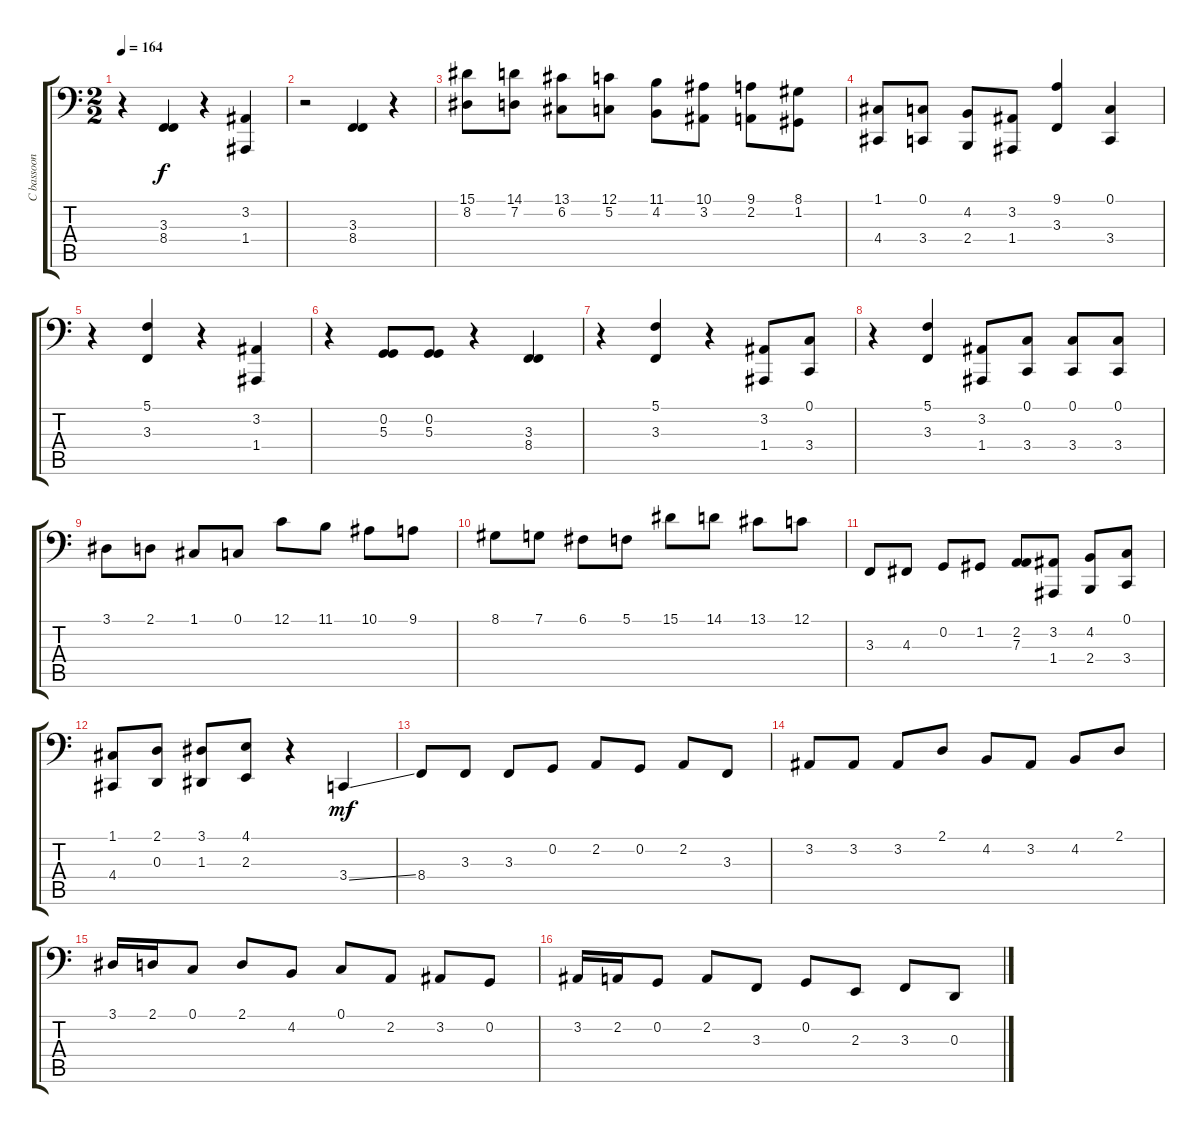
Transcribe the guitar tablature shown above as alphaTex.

\track ("C bassoon" "C bassoon") {instrument bassoon}
\staff {score tabs}
\tuning (C3 G2 D2 A1 E1 B0) {hide}
\ts (2 2)
\tempo 164
\clef f4
\ks c
r.4{dy f} (3.3 8.4).4 r.4 (3.2 1.4).4 |
r.2 (3.3 8.4).4 r.4 |
(15.1 8.2).8 (14.1 7.2).8 (13.1 6.2).8 (12.1 5.2).8 (11.1 4.2).8 (10.1 3.2).8 (9.1 2.2).8 (8.1 1.2).8 |
(1.1 4.4).8 (0.1 3.4).8 (4.2 2.4).8 (3.2 1.4).8 (9.1 3.3).4 (0.1 3.4).4 |
r.4 (5.1 3.3).4 r.4 (3.2 1.4).4 |
r.4 (0.2 5.3).8 (0.2 5.3).8 r.4 (3.3 8.4).4 |
r.4 (5.1 3.3).4 r.4 (3.2 1.4).8 (0.1 3.4).8 |
r.4 (5.1 3.3).4 (3.2 1.4).8 (0.1 3.4).8 (0.1 3.4).8 (0.1 3.4).8 |
3.1.8 2.1.8 1.1.8 0.1.8 12.1.8 11.1.8 10.1.8 9.1.8 |
8.1.8 7.1.8 6.1.8 5.1.8 15.1.8 14.1.8 13.1.8 12.1.8 |
3.3.8 4.3.8 0.2.8 1.2.8 (2.2 7.3).8 (3.2 1.4).8 (4.2 2.4).8 (0.1 3.4).8 |
(1.1 4.4).8 (2.1 0.3).8 (3.1 1.3).8 (4.1 2.3).8 r.4 3.4{ss}.4{dy mf} |
8.4.8 3.3.8 3.3.8 0.2.8 2.2.8 0.2.8 2.2.8 3.3.8 |
3.2.8 3.2.8 3.2.8 2.1.8 4.2.8 3.2.8 4.2.8 2.1.8 |
3.1.16 2.1.16 0.1.8 2.1.8 4.2.8 0.1.8 2.2.8 3.2.8 0.2.8 |
3.2.16 2.2.16 0.2.8 2.2.8 3.3.8 0.2.8 2.3.8 3.3.8 0.3.8
